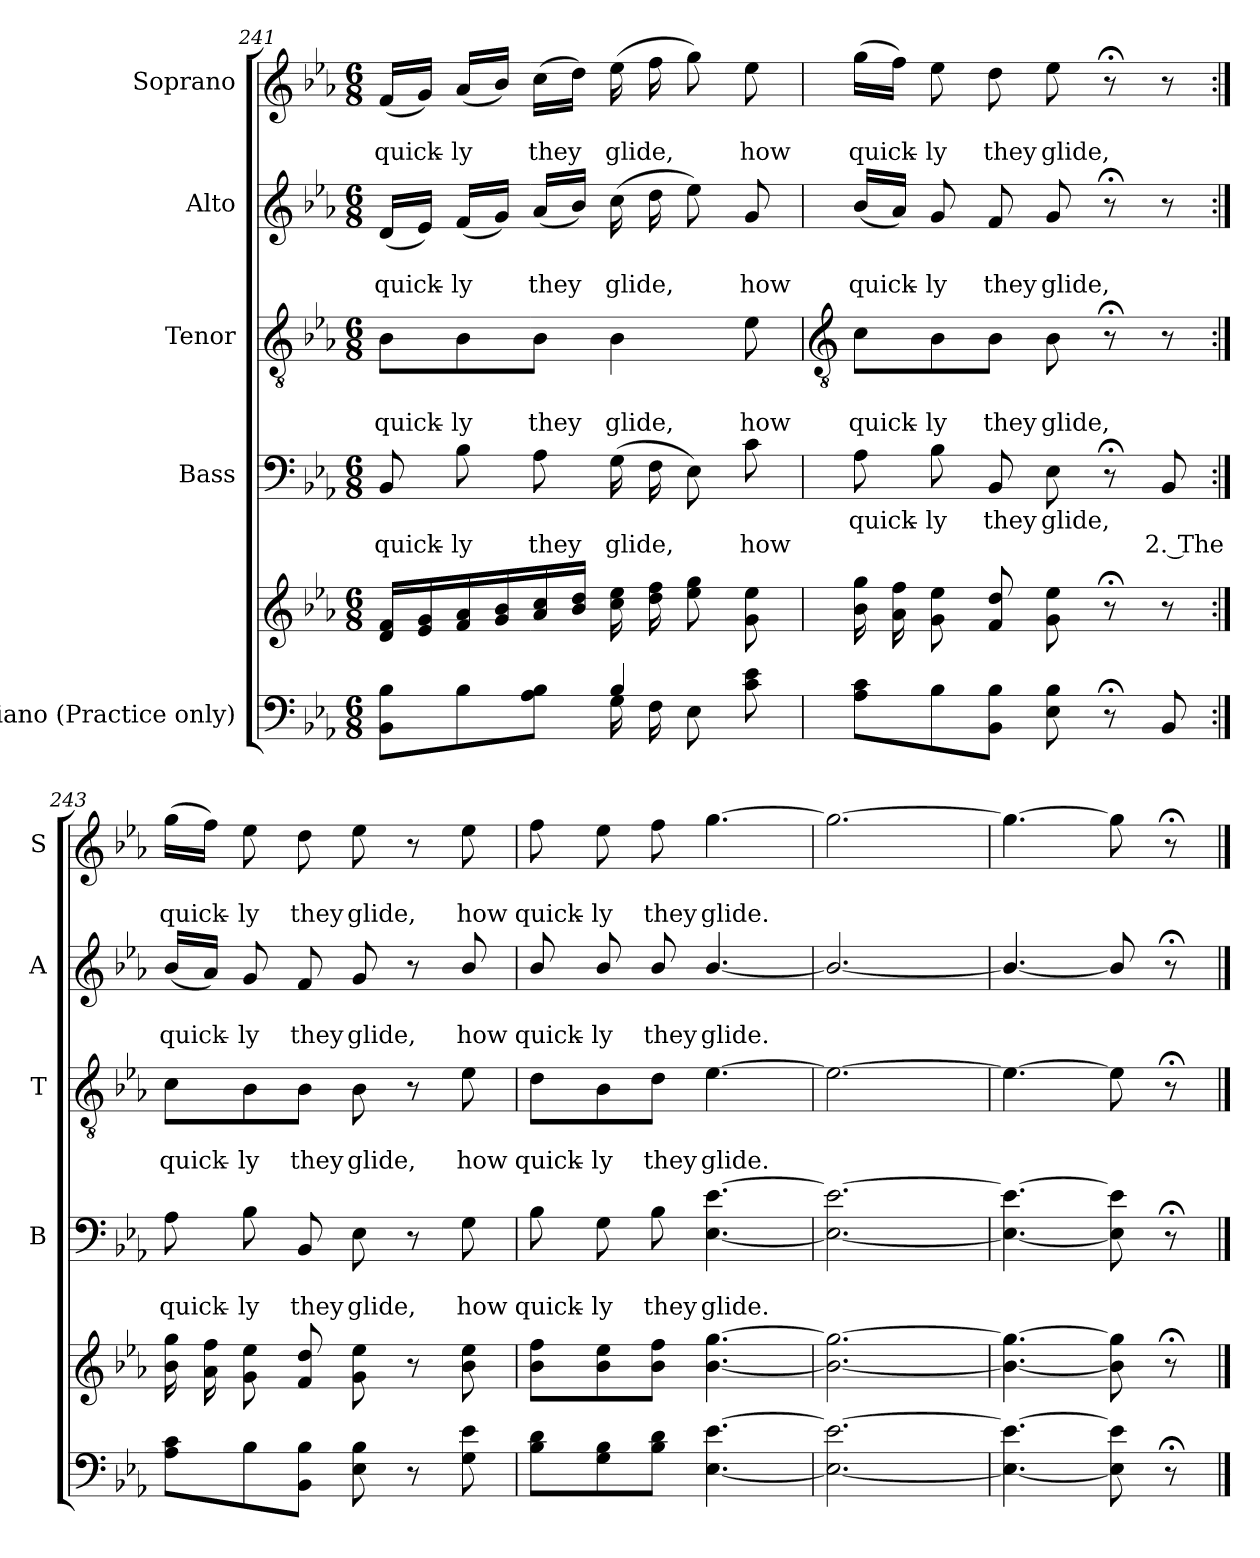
**kern	**kern	**kern	**text	**text	**kern	**text	**text	**kern	**text	**text	**kern	**text	**text
*part5	*part5	*part4	*part4	*part4	*part3	*part3	*part3	*part2	*part2	*part2	*part1	*part1	*part1
*staff6	*staff5	*staff4	*staff4	*staff4	*staff3	*staff3	*staff3	*staff2	*staff2	*staff2	*staff1	*staff1	*staff1
*I"Piano (Practice only)	*	*I"Bass	*	*	*I"Tenor	*	*	*I"Alto	*	*	*I"Soprano	*	*
*	*	*I'B	*	*	*I'T	*	*	*I'A	*	*	*I'S	*	*
*clefF4	*clefG2	*clefF4	*	*	*clefGv2	*	*	*clefG2	*	*	*clefG2	*	*
*k[b-e-a-]	*k[b-e-a-]	*k[b-e-a-]	*	*	*k[b-e-a-]	*	*	*k[b-e-a-]	*	*	*k[b-e-a-]	*	*
*E-:	*E-:	*E-:	*	*	*E-:	*	*	*E-:	*	*	*E-:	*	*
*M6/8	*M6/8	*M6/8	*	*	*M6/8	*	*	*M6/8	*	*	*M6/8	*	*
=241	=241	=241	=241	=241	=241	=241	=241	=241	=241	=241	=241	=241	=241
*^	*	*	*	*	*	*	*	*	*	*	*	*	*
!	!	!	!	!	!LO:LY:b	!	!	!LO:LY:b	!	!	!LO:LY:b	!	!	!LO:LY:b
4.ryy	8BB-\ 8B-\L	16d 16fLL	8BB-	.	quick-	8B-\L	.	quick-	(<16dLL	.	quick-	(<16fLL	.	quick-
.	.	16e- 16g	.	.	.	.	.	.	16e-JJ)	.	.	16gJJ)	.	.
!	!	!	!	!	!LO:LY:b	!	!	!LO:LY:b	!	!	!LO:LY:b	!	!	!LO:LY:b
.	8B-\	16f 16a-	8B-	.	-ly	8B-\	.	-ly	(<16fLL	.	ly	(<16a-LL	.	ly
.	.	16g 16b-	.	.	.	.	.	.	16gJJ)	.	.	16b-JJ)	.	.
!	!	!	!	!	!LO:LY:b	!	!	!LO:LY:b	!	!	!LO:LY:b	!	!	!LO:LY:b
.	8A-\ 8B-\J	16a- 16cc	8A-	.	they	8B-\J	.	they	(<16a-LL	.	they	(>16ccLL	.	they
.	.	16b- 16ddJJ	.	.	.	.	.	.	16b-JJ)	.	.	16ddJJ)	.	.
!	!	!	!	!	!LO:LY:b	!	!	!LO:LY:b	!	!	!LO:LY:b	!	!	!LO:LY:b
4B-/	16G\LL	16cc 16ee-LL	(>16GLL	.	glide,	4B-	.	glide,	(>16ccLL	.	glide,	(>16ee-LL	.	glide,
.	16F\	16dd 16ff	16F	.	.	.	.	.	16dd	.	.	16ff	.	.
.	8E-\	8ee- 8gg	8E-J)	.	.	.	.	.	8ee-J)	.	.	8ggJ)	.	.
!	!	!	!	!	!LO:LY:b	!	!	!LO:LY:b	!	!	!LO:LY:b	!	!	!LO:LY:b
8ryy	8c\ 8e-\J	8g 8ee-J	8c	.	how	8e-	.	how	8g	.	how	8ee-	.	how
*v	*v	*	*	*	*	*	*	*	*	*	*	*	*	*
!!LO:LB:g=z
=242	=242	=242	=242	=242	=242	=242	=242	=242	=242	=242	=242	=242	=242
*	*	*	*	*	*clefGv2	*	*	*	*	*	*	*	*
*^	*	*	*	*	*	*	*	*	*	*	*	*	*
!	!	!	!	!LO:LY:b	!	!	!	!LO:LY:b	!	!	!LO:LY:b	!	!	!LO:LY:b
*v	*v	*	*	*	*	*	*	*	*	*	*	*	*	*
8A- 8cL	16b- 16ggLL	8A-	quick-	.	8c\L	.	quick-	(<16b-LL	.	quick-	(>16ggLL	.	quick-
.	16a- 16ff	.	.	.	.	.	.	16a-JJ)	.	.	16ffJJ)	.	.
!	!	!	!LO:LY:b	!	!	!	!LO:LY:b	!	!	!LO:LY:b	!	!	!LO:LY:b
8B-	8g 8ee-	8B-	-ly	.	8B-\	.	-ly	8g	.	ly	8ee-	.	ly
!	!	!	!LO:LY:b	!	!	!	!LO:LY:b	!	!	!LO:LY:b	!	!	!LO:LY:b
8BB- 8B-J	8f 8ddJ	8BB-	they	.	8B-\J	.	they	8f	.	they	8dd	.	they
!	!	!	!LO:LY:b	!	!	!	!LO:LY:b	!	!	!LO:LY:b	!	!	!LO:LY:b
8E- 8B-	8g 8ee-	8E-	glide,	.	8B-	.	glide,	8g	.	glide,	8ee-	.	glide,
8r;<	8r;<	8r;<	.	.	8r;<	.	.	8r;<	.	.	8r;<	.	.
!	!	!	!	!LO:LY:b	!	!	!	!	!	!	!	!	!
8BB-	8r	8BB-	.	2. The	8r	.	.	8r	.	.	8r	.	.
=243:|!	=243:|!	=243:|!	=243:|!	=243:|!	=243:|!	=243:|!	=243:|!	=243:|!	=243:|!	=243:|!	=243:|!	=243:|!	=243:|!
!	!	!	!	!LO:LY:b	!	!	!LO:LY:b	!	!	!LO:LY:b	!	!	!LO:LY:b
8A- 8cL	16b- 16ggLL	8A-	.	quick-	8c\L	.	quick-	(<16b-LL	.	quick-	(>16ggLL	.	quick-
.	16a- 16ff	.	.	.	.	.	.	16a-JJ)	.	.	16ffJJ)	.	.
!	!	!	!	!LO:LY:b	!	!	!LO:LY:b	!	!	!LO:LY:b	!	!	!LO:LY:b
8B-	8g 8ee-	8B-	.	-ly	8B-\	.	-ly	8g	.	ly	8ee-	.	ly
!	!	!	!	!LO:LY:b	!	!	!LO:LY:b	!	!	!LO:LY:b	!	!	!LO:LY:b
8BB- 8B-J	8f 8ddJ	8BB-	.	they	8B-\J	.	they	8f	.	they	8dd	.	they
!	!	!	!	!LO:LY:b	!	!	!LO:LY:b	!	!	!LO:LY:b	!	!	!LO:LY:b
8E- 8B-	8g 8ee-	8E-	.	glide,	8B-	.	glide,	8g	.	glide,	8ee-	.	glide,
8r	8r	8r	.	.	8r	.	.	8r	.	.	8r	.	.
!	!	!	!	!LO:LY:b	!	!	!LO:LY:b	!	!	!LO:LY:b	!	!	!LO:LY:b
8G 8e-	8b- 8ee-	8G	.	how	8e-	.	how	8b-/	.	how	8ee-	.	how
=244	=244	=244	=244	=244	=244	=244	=244	=244	=244	=244	=244	=244	=244
!	!	!	!	!LO:LY:b	!	!	!LO:LY:b	!	!	!LO:LY:b	!	!	!LO:LY:b
8B- 8dL	8b- 8ffL	8B-	.	quick-	8d\L	.	quick-	8b-/	.	quick-	8ff	.	quick-
!	!	!	!	!LO:LY:b	!	!	!LO:LY:b	!	!	!LO:LY:b	!	!	!LO:LY:b
8G 8B-	8b- 8ee-	8G	.	-ly	8B-\	.	-ly	8b-/	.	-ly	8ee-	.	-ly
!	!	!	!	!LO:LY:b	!	!	!LO:LY:b	!	!	!LO:LY:b	!	!	!LO:LY:b
8B- 8dJ	8b- 8ffJ	8B-	.	they	8d\J	.	they	8b-/	.	they	8ff	.	they
!	!	!	!	!LO:LY:b	!	!	!LO:LY:b	!	!	!LO:LY:b	!	!	!LO:LY:b
[4.E-\ [4.e-\	[4.b- [4.gg	[4.E-\ [4.e-\	.	glide.	[4.e-\	.	glide.	[4.b-/	.	glide.	[4.gg	.	glide.
=245	=245	=245	=245	=245	=245	=245	=245	=245	=245	=245	=245	=245	=245
2.E-\_ 2.e-\_	2.b-_ 2.gg_	2.E-\_ 2.e-\_	.	.	2.e-\_	.	.	2.b-/_	.	.	2.gg_	.	.
=246	=246	=246	=246	=246	=246	=246	=246	=246	=246	=246	=246	=246	=246
4.E-\_ 4.e-\_	4.b-_ 4.gg_	4.E-\_ 4.e-\_	.	.	4.e-\_	.	.	4.b-/_	.	.	4.gg_	.	.
8E-\] 8e-\]	8b-] 8gg]	8E-\] 8e-\]	.	.	8e-\]	.	.	8b-/]	.	.	8gg]	.	.
8r;<	8r;<	8r;<	.	.	8r;<	.	.	8r;<	.	.	8r;<	.	.
==	==	==	==	==	==	==	==	==	==	==	==	==	==
*-	*-	*-	*-	*-	*-	*-	*-	*-	*-	*-	*-	*-	*-
